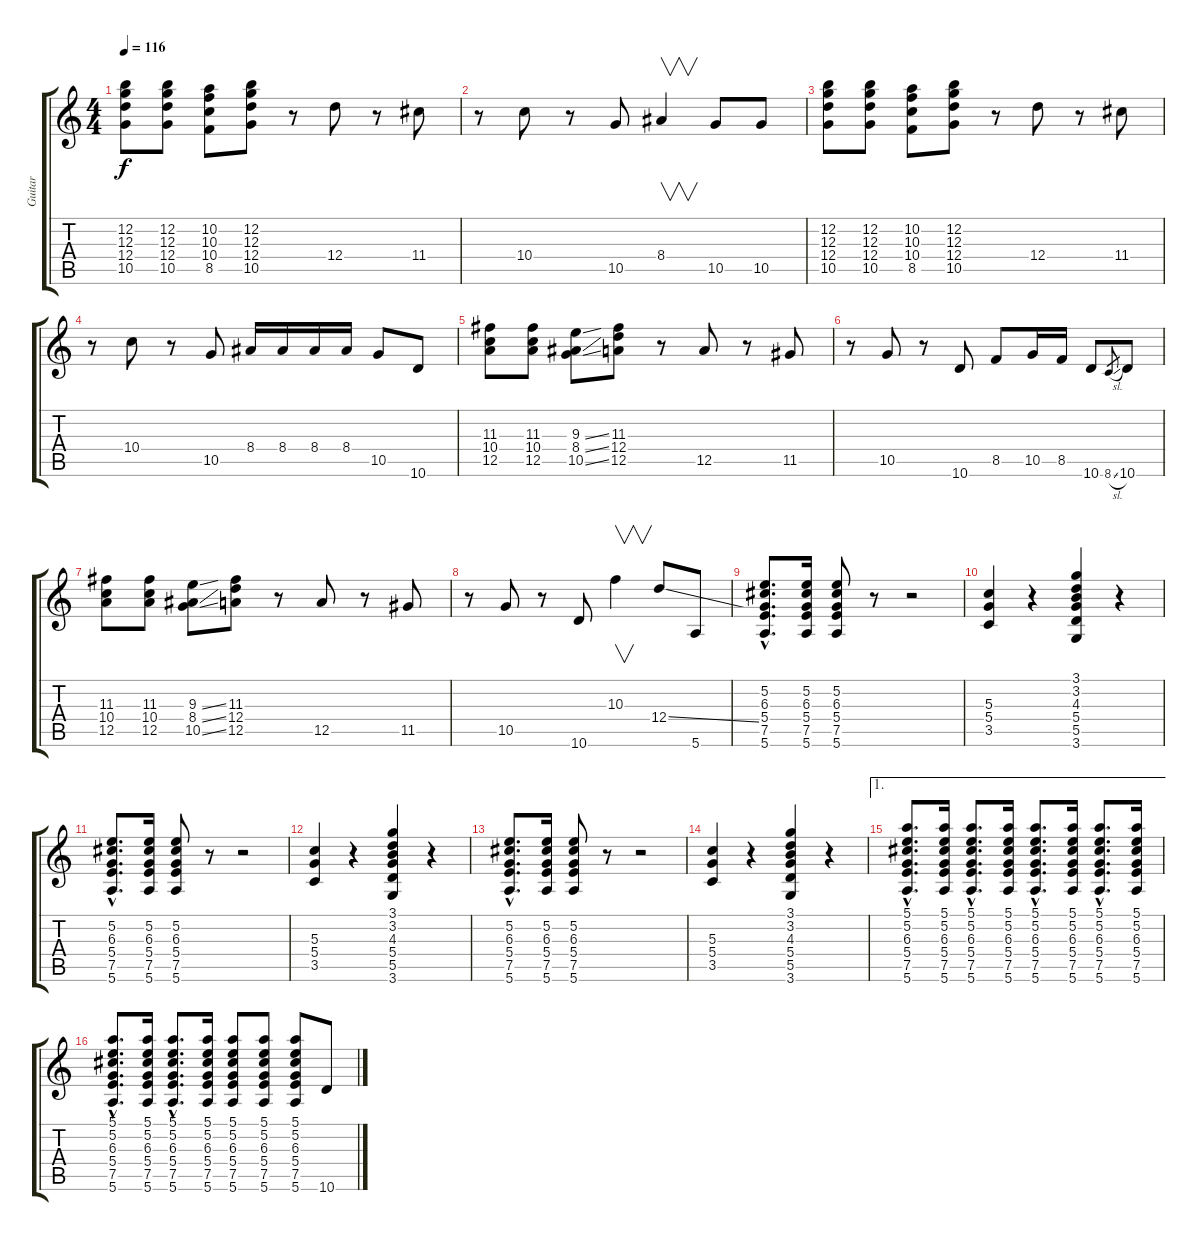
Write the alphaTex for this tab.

\track ("Guitar" "Guitar") {instrument overdrivenguitar}
\staff {score tabs}
\tuning (E4 B3 G3 D3 A2 E2) {hide}
\ts (4 4)
\tempo 116
\clef g2
\ks c
(12.2 12.3 12.4 10.5).8{dy f} (12.2 12.3 12.4 10.5).8 (10.2 10.3 10.4 8.5).8 (12.2 12.3 12.4 10.5).8 r.8 12.4.8 r.8 11.4.8 |
r.8 10.4.8 r.8 10.5.8 8.4.4{v} 10.5.8 10.5.8 |
(12.2 12.3 12.4 10.5).8 (12.2 12.3 12.4 10.5).8 (10.2 10.3 10.4 8.5).8 (12.2 12.3 12.4 10.5).8 r.8 12.4.8 r.8 11.4.8 |
r.8 10.4.8 r.8 10.5.8 8.4.16 8.4.16 8.4.16 8.4.16 10.5.8 10.6.8 |
(11.3 10.4 12.5).8 (11.3 10.4 12.5).8 (9.3{ss} 8.4{ss} 10.5{ss}).8 (11.3 12.4 12.5).8 r.8 12.5.8 r.8 11.5.8 |
r.8 10.5.8 r.8 10.6.8 8.5.8 10.5.16 8.5.16 10.6.8 8.6{sl}.8{gr} 10.6.8 |
(11.3 10.4 12.5).8 (11.3 10.4 12.5).8 (9.3{ss} 8.4{ss} 10.5{ss}).8 (11.3 12.4 12.5).8 r.8 12.5.8 r.8 11.5.8 |
r.8 10.5.8 r.8 10.6.8 10.3.4{v} 12.4{ss}.8 5.6.8 |
(5.2{hac} 6.3{hac} 5.4{hac} 7.5{hac} 5.6{hac}).8{d} (5.2 6.3 5.4 7.5 5.6).16 (5.2 6.3 5.4 7.5 5.6).8 r.8 r.2 |
(5.3 5.4 3.5).4 r.4 (3.1 3.2 4.3 5.4 5.5 3.6).4 r.4 |
(5.2{hac} 6.3{hac} 5.4{hac} 7.5{hac} 5.6{hac}).8{d} (5.2 6.3 5.4 7.5 5.6).16 (5.2 6.3 5.4 7.5 5.6).8 r.8 r.2 |
(5.3 5.4 3.5).4 r.4 (3.1 3.2 4.3 5.4 5.5 3.6).4 r.4 |
(5.2{hac} 6.3{hac} 5.4{hac} 7.5{hac} 5.6{hac}).8{d} (5.2 6.3 5.4 7.5 5.6).16 (5.2 6.3 5.4 7.5 5.6).8 r.8 r.2 |
(5.3 5.4 3.5).4 r.4 (3.1 3.2 4.3 5.4 5.5 3.6).4 r.4 |
\ae 1
(5.1{hac} 5.2{hac} 6.3{hac} 5.4{hac} 7.5{hac} 5.6{hac}).8{d} (5.1 5.2 6.3 5.4 7.5 5.6).16 (5.1{hac} 5.2{hac} 6.3{hac} 5.4{hac} 7.5{hac} 5.6{hac}).8{d} (5.1 5.2 6.3 5.4 7.5 5.6).16 (5.1{hac} 5.2{hac} 6.3{hac} 5.4{hac} 7.5{hac} 5.6{hac}).8{d} (5.1 5.2 6.3 5.4 7.5 5.6).16 (5.1{hac} 5.2{hac} 6.3{hac} 5.4{hac} 7.5{hac} 5.6{hac}).8{d} (5.1 5.2 6.3 5.4 7.5 5.6).16 |
(5.1{hac} 5.2{hac} 6.3{hac} 5.4{hac} 7.5{hac} 5.6{hac}).8{d} (5.1 5.2 6.3 5.4 7.5 5.6).16 (5.1{hac} 5.2{hac} 6.3{hac} 5.4{hac} 7.5{hac} 5.6{hac}).8{d} (5.1 5.2 6.3 5.4 7.5 5.6).16 (5.1 5.2 6.3 5.4 7.5 5.6).8 (5.1 5.2 6.3 5.4 7.5 5.6).8 (5.1 5.2 6.3 5.4 7.5 5.6).8 10.6.8
